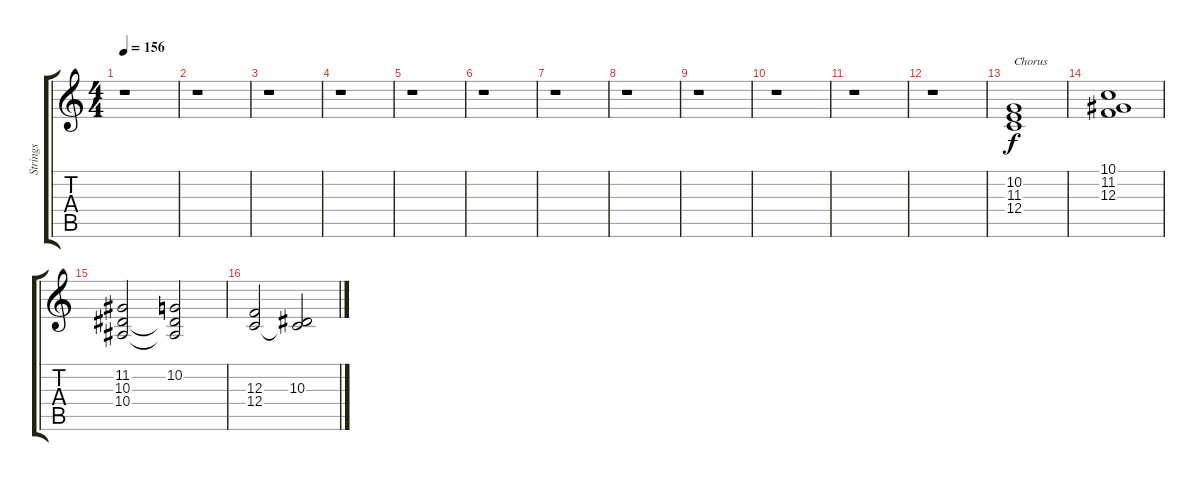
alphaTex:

\track ("Strings" "Strings") {instrument stringensemble1}
\staff {score tabs}
\tuning (D4 A3 F3 C3 G2 C2) {hide}
\ts (4 4)
\tempo 156
\clef g2
\ks c
r.1{dy f} |
r.1 |
r.1 |
r.1 |
r.1 |
r.1 |
r.1 |
r.1 |
r.1 |
r.1 |
r.1 |
r.1 |
(10.2 11.3 12.4).1{txt "Chorus"} |
(10.1 11.2 12.3).1 |
(11.2 10.3 10.4).2 (10.2 10.3{t} 10.4{t}).2 |
(12.3 12.4).2 (10.3 12.4{t}).2
